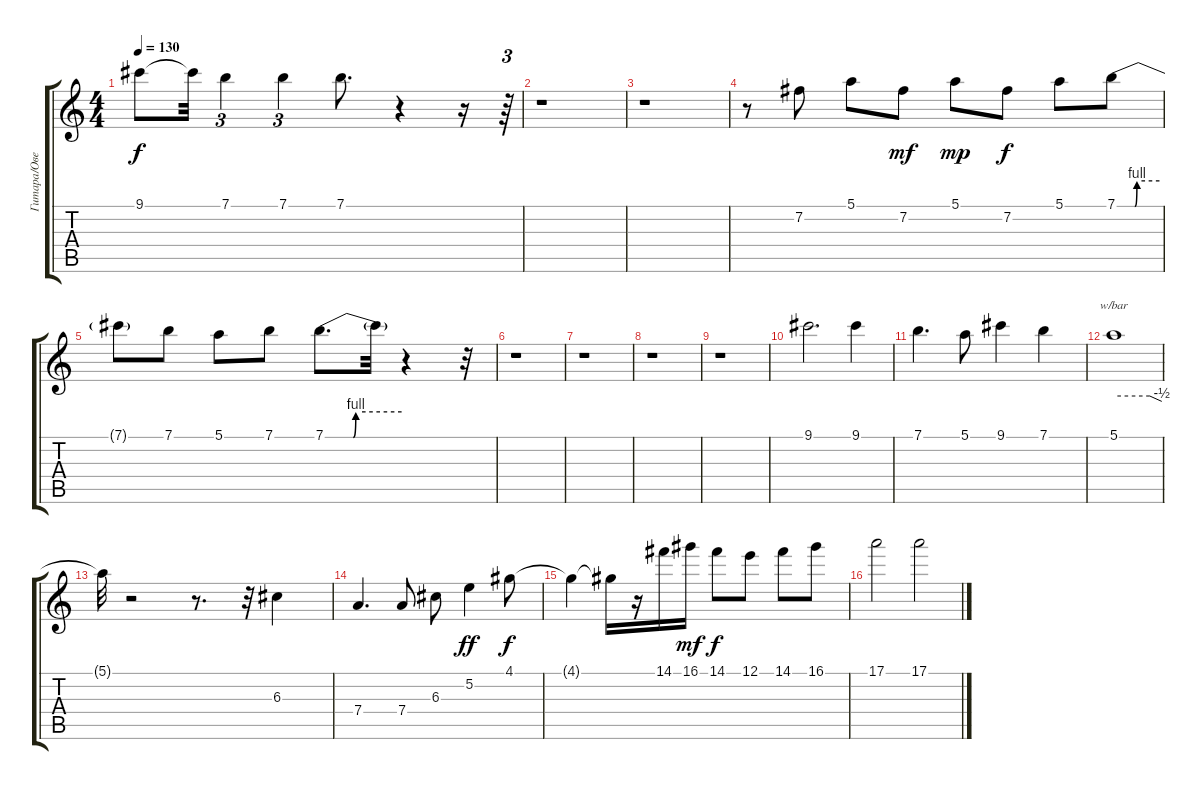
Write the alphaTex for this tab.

\track ("Гитара/Овердрайв" "Гитара/Ове") {instrument acousticguitarnylon}
\staff {score tabs}
\tuning (E4 B3 G3 D3 A2 E2) {hide}
\ts (4 4)
\tempo 130
\clef g2
\ks c
9.1{t}.8{dy f} 9.1{t}.32 7.1.4{tu (3 2)} 7.1.4{tu (3 2)} 7.1.8{d} r.4 r.16 r.64{tu (3 2)} |
r.1 |
r.1 |
r.8 7.2.8 5.1.8 7.2.8{dy mf} 5.1.8{dy mp} 7.2.8{dy f} 5.1.8 7.1{be (custom 0 0 25 0 28 4 60 4)}.8 |
7.1{t}.8 7.1.8 5.1.8 7.1.8 7.1{be (custom 0 0 22 0 24 4 60 4)}.8{d} 7.1{t}.32 r.4 r.32 |
r.1 |
r.1 |
r.1 |
r.1 |
9.1.2{d volume 11 balance 2 instrument overdrivenguitar} 9.1.4 |
7.1.4{d} 5.1.8 9.1.4 7.1.4 |
5.1.1{tbe (custom default 0 0 45 0 60 -2)} |
5.1{t}.32 r.2 r.8{d} r.32 6.3.4 |
7.4.4{d} 7.4.8 6.3.8 5.2.4{dy ff} 4.1.8{dy f} |
4.1{t}.4 4.1{t}.16 r.16 14.1.16 16.1.16{dy mf} 14.1.8{dy f} 12.1.8 14.1.8 16.1.8 |
17.1.2 17.1.2
